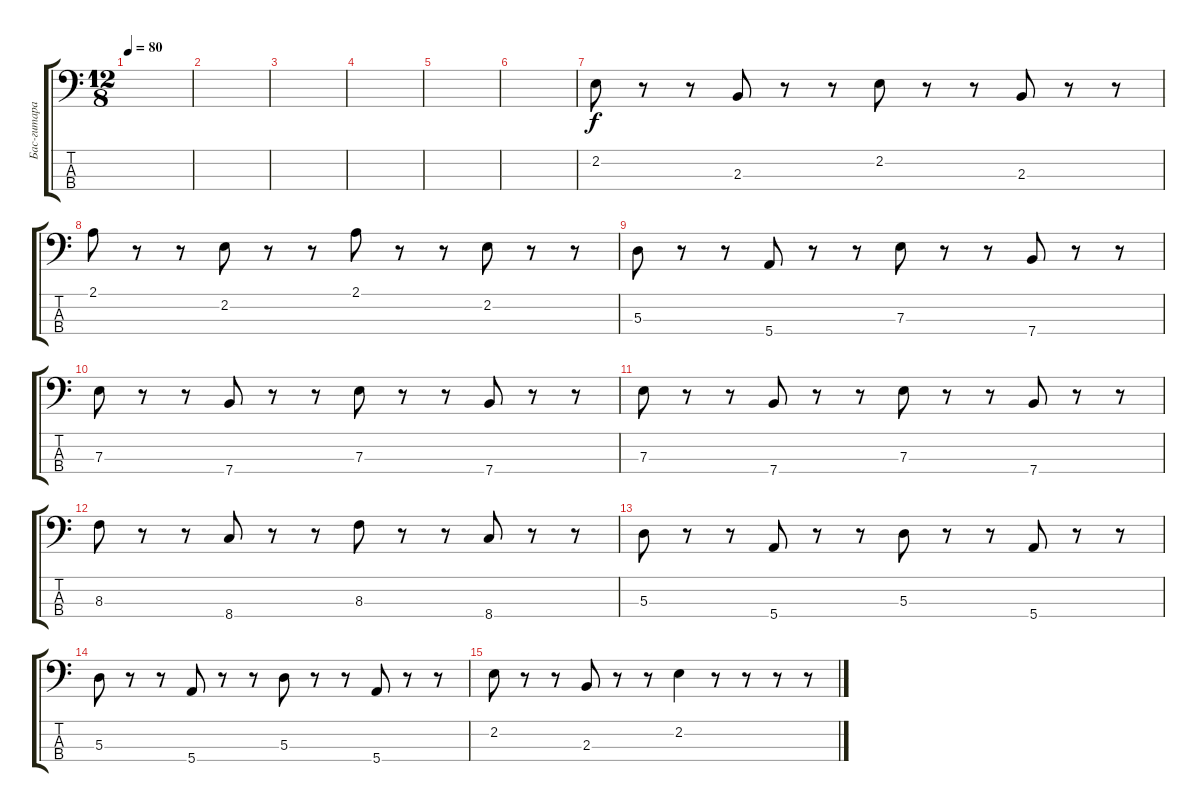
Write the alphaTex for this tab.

\track ("Бас-гитара" "Бас-гитара") {instrument acousticguitarsteel}
\staff {score tabs}
\tuning (G2 D2 A1 E1) {hide}
\ts (12 8)
\tempo 80
\clef f4
\ks c
|
|
|
|
|
|
2.2.8 r.8 r.8 2.3.8 r.8 r.8 2.2.8 r.8 r.8 2.3.8 r.8 r.8 |
2.1.8 r.8 r.8 2.2.8 r.8 r.8 2.1.8 r.8 r.8 2.2.8 r.8 r.8 |
5.3.8 r.8 r.8 5.4.8 r.8 r.8 7.3.8 r.8 r.8 7.4.8 r.8 r.8 |
7.3.8 r.8 r.8 7.4.8 r.8 r.8 7.3.8 r.8 r.8 7.4.8 r.8 r.8 |
7.3.8 r.8 r.8 7.4.8 r.8 r.8 7.3.8 r.8 r.8 7.4.8 r.8 r.8 |
8.3.8 r.8 r.8 8.4.8 r.8 r.8 8.3.8 r.8 r.8 8.4.8 r.8 r.8 |
5.3.8 r.8 r.8 5.4.8 r.8 r.8 5.3.8 r.8 r.8 5.4.8 r.8 r.8 |
5.3.8 r.8 r.8 5.4.8 r.8 r.8 5.3.8 r.8 r.8 5.4.8 r.8 r.8 |
2.2.8 r.8 r.8 2.3.8 r.8 r.8 2.2.4 r.8 r.8 r.8 r.8
